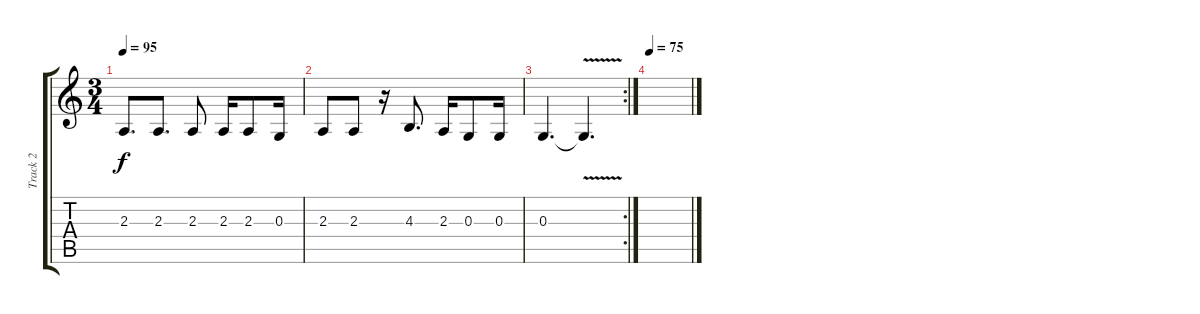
\track ("Track 2" "Track 2") {instrument clarinet}
\staff {score tabs}
\tuning (E4 B3 G3 D3 A2 E2) {hide}
\ts (3 4)
\tempo 95
\clef g2
\ks c
2.3.8{d dy f} 2.3.8{d} 2.3.8 2.3.16 2.3.8 0.3.16 |
2.3.8 2.3.8 r.16 4.3.8{d} 2.3.16 0.3.8 0.3.16 |
\rc 2
0.3.4{d} 0.3{v t}.4{d} |
\tempo 75
